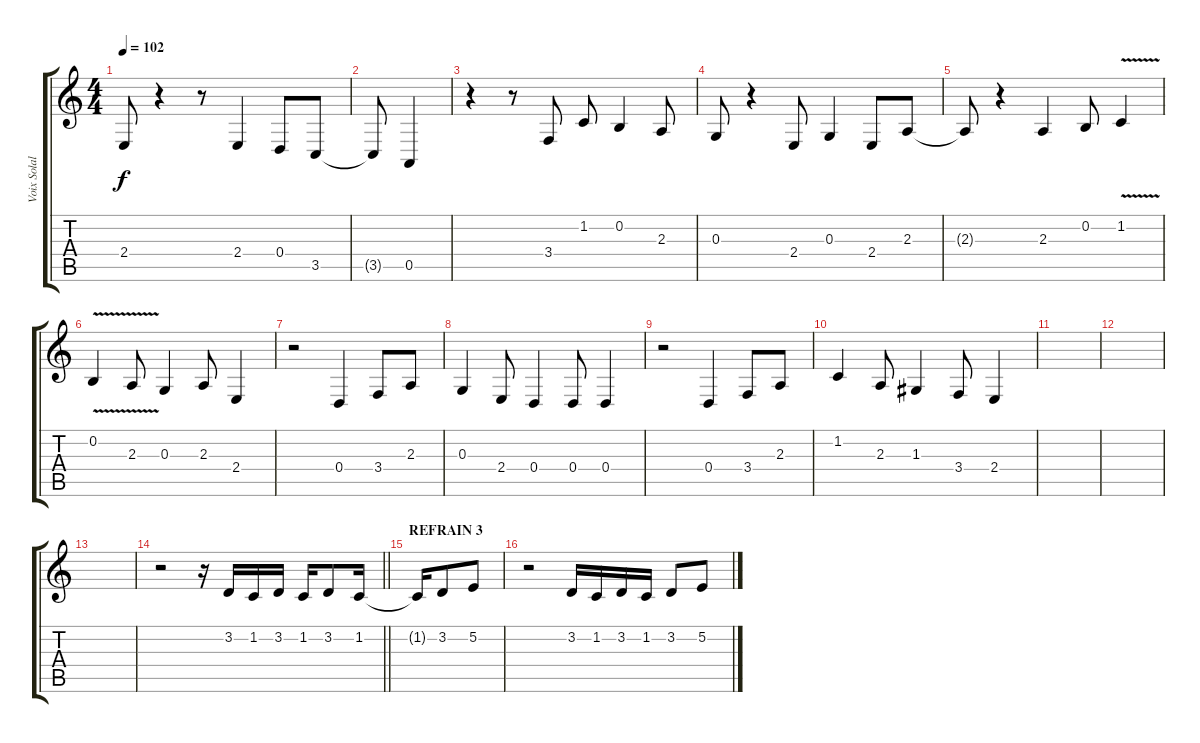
\track ("Voix Solal" "Voix Solal") {instrument sopranosax}
\staff {score tabs}
\tuning (E4 B3 G3 D3 A2 E2) {hide}
\ts (4 4)
\tempo 102
\clef g2
\ks c
2.4{t}.8{dy f} r.4 r.8 2.4.4 0.4.8 3.5.8 |
3.5{t}.8 0.5.4 |
r.4 r.8 3.4.8 1.2.8 0.2.4 2.3.8 |
0.3.8 r.4 2.4.8 0.3.4 2.4.8 2.3.8 |
2.3{t}.8 r.4 2.3.4 0.2.8 1.2{v}.4 |
0.2{v}.4 2.3{v}.8 0.3.4 2.3.8 2.4.4 |
r.2 0.4.4 3.4.8 2.3.8 |
0.3.4 2.4.8 0.4.4 0.4.8 0.4.4 |
r.2 0.4.4 3.4.8 2.3.8 |
1.2.4 2.3.8 1.3.4 3.4.8 2.4.4 |
|
|
|
\barLineRight lightlight
r.2 r.16 3.2.16 1.2.16 3.2.16 1.2.16 3.2.8 1.2.16 |
\section ("" "REFRAIN 3")
1.2{t}.16 3.2.8 5.2.8 |
r.2 3.2.16 1.2.16 3.2.16 1.2.16 3.2.8 5.2.8
